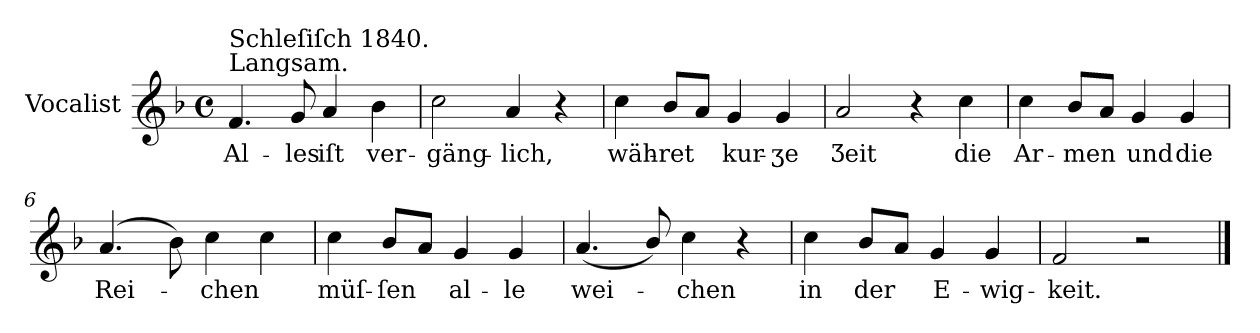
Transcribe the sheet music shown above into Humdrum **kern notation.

**kern	**text
*part1	*part1
*staff1	*staff1
*I"Vocalist	*
*k[b-]	*
*F:	*
*M4/4	*
*met(c)	*
=1	=1
!LO:TX:a:t=Langsam.	!
!LO:TX:a:t=Schleſiſch 1840.	!
4.f	Al-
8g	-les
4a	iſt
4b-	ver-
=2	=2
2cc	-gäng-
4a	-lich,
4r	.
=3	=3
4cc	wäh-
8b-L	-ret
8aJ	.
4g	kur-
4g	-ʒe
=4	=4
2a	Ʒeit
4r	.
4cc	die
=5	=5
4cc	Ar-
8b-L	-men
8aJ	.
4g	und
4g	die
=6	=6
(4.a	Rei-
8b-)	.
4cc	-chen
4cc	.
=7	=7
4cc	müſ-
8b-L	-ſen
8aJ	.
4g	al-
4g	-le
=8	=8
(4.a	wei-
8b-/)	.
4cc	-chen
4r	.
=9	=9
4cc	in
8b-L	der
8aJ	.
4g	E-
4g	-wig-
=10	=10
2f	-keit.
2r	.
==	==
*-	*-
